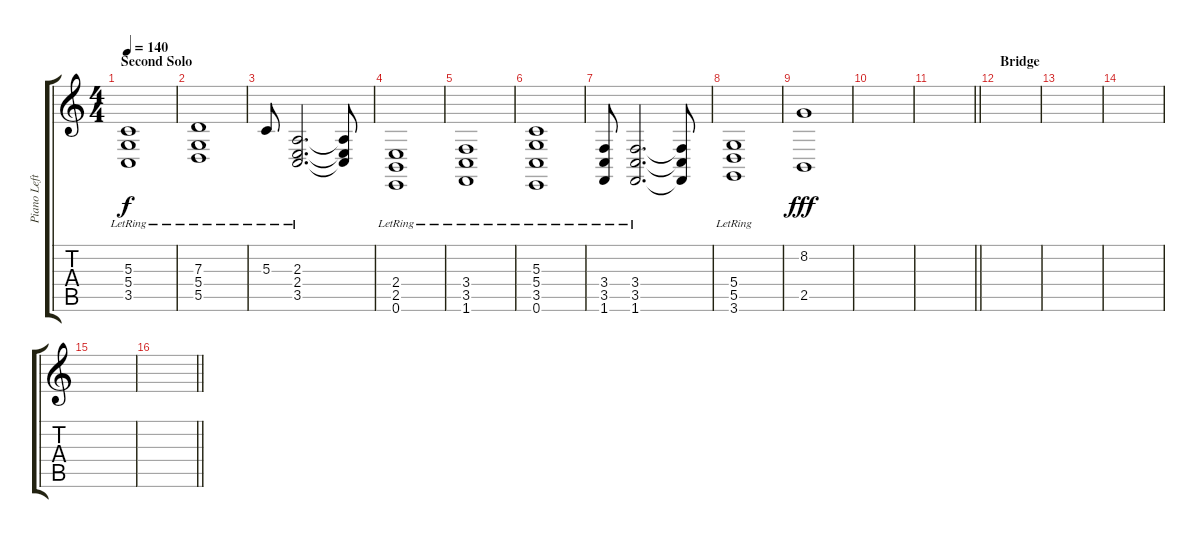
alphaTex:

\track ("Piano Left-hand" "Piano Left") {instrument acousticgrandpiano}
\staff {score tabs}
\tuning (E4 B3 G3 D3 A2 E2) {hide}
\ts (4 4)
\section ("" "Second Solo")
\tempo 140
\clef g2
\ks c
(5.3{lr} 5.4{lr} 3.5{lr}).1{dy f} |
(7.3{lr} 5.4{lr} 5.5{lr}).1 |
5.3{lr}.8 (2.3{lr} 2.4{lr} 3.5{lr}).2{d} (2.3{t} 2.4{t} 3.5{t}).8 |
(2.4{lr} 2.5{lr} 0.6{lr}).1 |
(3.4{lr} 3.5{lr} 1.6{lr}).1 |
(5.3{lr} 5.4{lr} 3.5{lr} 0.6{lr}).1 |
(3.4{lr} 3.5{lr} 1.6{lr}).8 (3.4{lr} 3.5{lr} 1.6{lr}).2{d} (3.4{t} 3.5{t} 1.6{t}).8 |
(5.4{lr} 5.5{lr} 3.6{lr}).1 |
(8.2 2.5).1{dy fff} |
|
\barLineRight lightlight
|
\section ("" "Bridge")
|
|
|
|
\barLineRight lightlight
